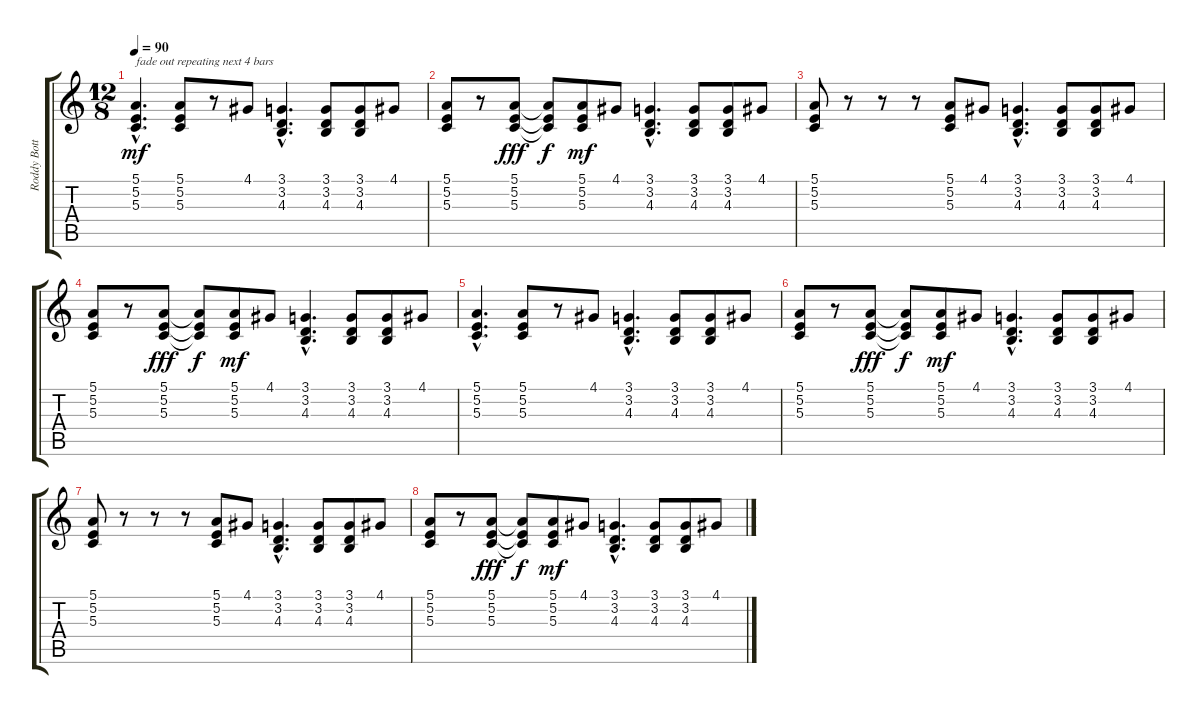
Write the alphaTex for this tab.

\track ("Roddy Bottum" "Roddy Bott") {instrument acousticgrandpiano}
\staff {score tabs}
\tuning (E4 B3 G3 D3 A2 E2) {hide}
\ts (12 8)
\tempo 90
\clef g2
\ks c
(5.1{hac} 5.2{hac} 5.3{hac}).4{d txt "fade out repeating next 4 bars" dy mf volume 14} (5.1 5.2 5.3).8 r.8 4.1.8 (3.1{hac} 3.2{hac} 4.3{hac}).4{d} (3.1 3.2 4.3).8 (3.1 3.2 4.3).8 4.1.8 |
(5.1 5.2 5.3).8 r.8 (5.1 5.2 5.3).8{dy fff} (5.1{t} 5.2{t} 5.3{t}).8{dy f} (5.1 5.2 5.3).8{dy mf} 4.1.8 (3.1{hac} 3.2{hac} 4.3{hac}).4{d} (3.1 3.2 4.3).8 (3.1 3.2 4.3).8 4.1.8 |
(5.1 5.2 5.3).8{volume 13} r.8 r.8 r.8 (5.1 5.2 5.3).8 4.1.8 (3.1{hac} 3.2{hac} 4.3{hac}).4{d} (3.1 3.2 4.3).8 (3.1 3.2 4.3).8 4.1.8 |
(5.1 5.2 5.3).8 r.8 (5.1 5.2 5.3).8{dy fff} (5.1{t} 5.2{t} 5.3{t}).8{dy f} (5.1 5.2 5.3).8{dy mf} 4.1.8 (3.1{hac} 3.2{hac} 4.3{hac}).4{d} (3.1 3.2 4.3).8 (3.1 3.2 4.3).8 4.1.8 |
(5.1{hac} 5.2{hac} 5.3{hac}).4{d volume 6} (5.1 5.2 5.3).8 r.8 4.1.8 (3.1{hac} 3.2{hac} 4.3{hac}).4{d} (3.1 3.2 4.3).8 (3.1 3.2 4.3).8 4.1.8 |
(5.1 5.2 5.3).8 r.8 (5.1 5.2 5.3).8{dy fff} (5.1{t} 5.2{t} 5.3{t}).8{dy f} (5.1 5.2 5.3).8{dy mf} 4.1.8 (3.1{hac} 3.2{hac} 4.3{hac}).4{d} (3.1 3.2 4.3).8 (3.1 3.2 4.3).8 4.1.8 |
(5.1 5.2 5.3).8{volume 0} r.8 r.8 r.8 (5.1 5.2 5.3).8 4.1.8 (3.1{hac} 3.2{hac} 4.3{hac}).4{d} (3.1 3.2 4.3).8 (3.1 3.2 4.3).8 4.1.8 |
(5.1 5.2 5.3).8 r.8 (5.1 5.2 5.3).8{dy fff} (5.1{t} 5.2{t} 5.3{t}).8{dy f} (5.1 5.2 5.3).8{dy mf} 4.1.8 (3.1{hac} 3.2{hac} 4.3{hac}).4{d} (3.1 3.2 4.3).8 (3.1 3.2 4.3).8 4.1.8
